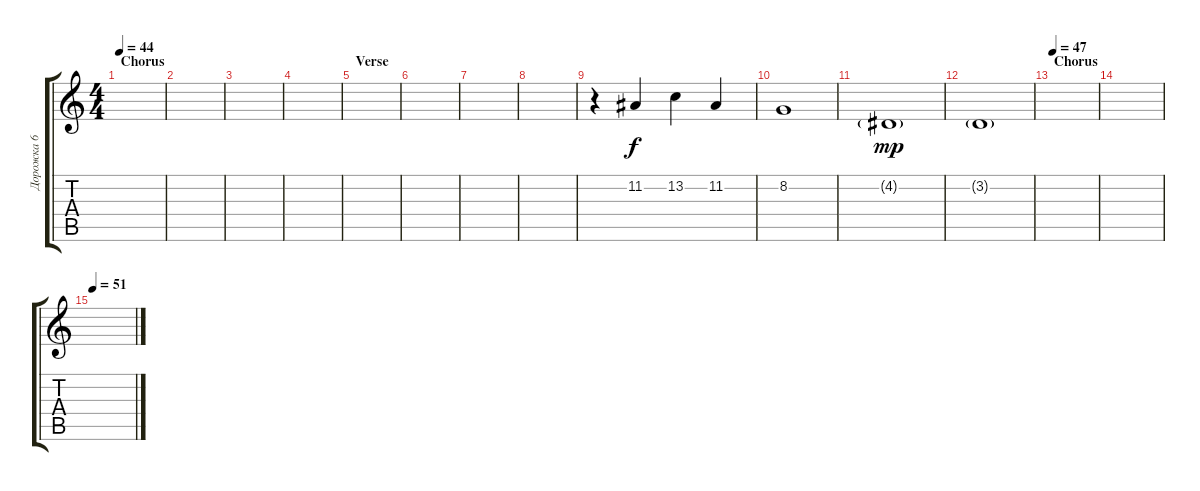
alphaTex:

\track ("Дорожка 6" "Дорожка 6") {instrument viola}
\staff {score tabs}
\tuning (E4 B3 G3 D3 A2 E2) {hide}
\ts (4 4)
\section ("" "Chorus")
\tempo 44
\clef g2
\ks c
|
|
|
|
\section ("" "Verse")
|
|
|
|
r.4 11.2.4 13.2.4 11.2.4 |
8.2.1 |
4.2{g}.1{dy mp} |
3.2{g}.1 |
\section ("" "Chorus")
\tempo 47
|
|
\tempo 51
